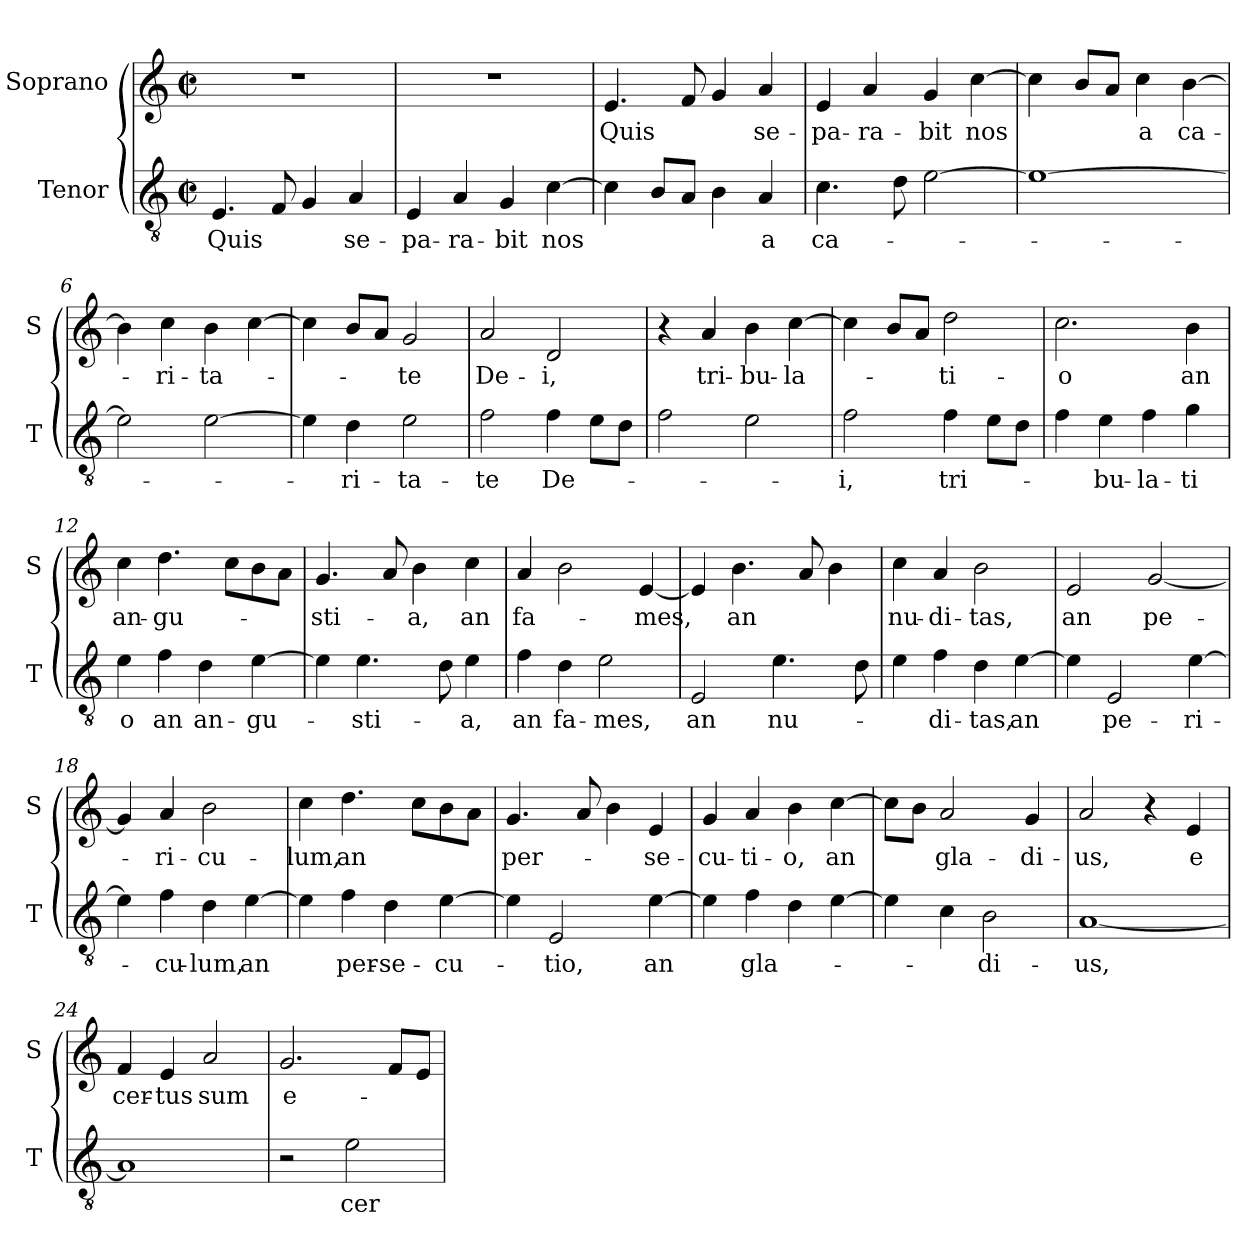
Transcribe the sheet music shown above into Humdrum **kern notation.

**kern	**text	**kern	**text
*part2	*part2	*part1	*part1
*staff2	*staff2	*staff1	*staff1
*I"Tenor	*	*I"Soprano	*
*I'T	*	*I'S	*
*clefGv2	*	*clefG2	*
*k[]	*	*k[]	*
*C:	*	*C:	*
*M2/2	*	*M2/2	*
*met(c|)	*	*met(c|)	*
=1	=1	=1	=1
!	!LO:LY:b	!	!
4.E/	Quis	1r	.
8F/	.	.	.
4G/	.	.	.
!	!LO:LY:b	!	!
4A/	se-	.	.
=2	=2	=2	=2
!	!LO:LY:b	!	!
4E/	-pa-	1r	.
!	!LO:LY:b	!	!
4A/	-ra-	.	.
!	!LO:LY:b	!	!
4G/	-bit	.	.
!	!LO:LY:b	!	!
[4c\	nos	.	.
=3	=3	=3	=3
!	!	!	!LO:LY:b
4c\]	.	4.e/	Quis
8B/L	.	.	.
8A/J	.	8f/	.
4B\	.	4g/	.
!	!LO:LY:b	!	!LO:LY:b
4A/	a	4a/	se-
=4	=4	=4	=4
!	!LO:LY:b	!	!LO:LY:b
4.c\	ca-	4e/	-pa-
!	!	!	!LO:LY:b
.	.	4a/	-ra-
8d\	.	.	.
!	!	!	!LO:LY:b
[2e\	.	4g/	-bit
!	!	!	!LO:LY:b
.	.	[4cc\	nos
=5	=5	=5	=5
1e_	.	4cc\]	.
.	.	8b/L	.
.	.	8a/J	.
!	!	!	!LO:LY:b
.	.	4cc\	a
!	!	!	!LO:LY:b
.	.	[4b\	ca-
!!LO:LB:g=z
=6	=6	=6	=6
2e\]	.	4b\]	.
!	!	!	!LO:LY:b
.	.	4cc\	-ri-
!	!	!	!LO:LY:b
[2e\	.	4b\	-ta-
.	.	[4cc\	.
=7	=7	=7	=7
4e\]	.	4cc\]	.
!	!LO:LY:b	!	!
4d\	-ri-	8b/L	.
.	.	8a/J	.
!	!LO:LY:b	!	!LO:LY:b
2e\	-ta-	2g/	-te
=8	=8	=8	=8
!	!LO:LY:b	!	!LO:LY:b
2f\	-te	2a/	De-
!	!LO:LY:b	!	!LO:LY:b
4f\	De-	2d/	-i,
8e\L	.	.	.
8d\J	.	.	.
=9	=9	=9	=9
2f\	.	4r	.
!	!	!	!LO:LY:b
.	.	4a/	tri-
!	!	!	!LO:LY:b
2e\	.	4b\	-bu-
!	!	!	!LO:LY:b
.	.	[4cc\	-la-
=10	=10	=10	=10
!	!LO:LY:b	!	!
2f\	-i,	4cc\]	.
.	.	8b/L	.
.	.	8a/J	.
!	!LO:LY:b	!	!LO:LY:b
4f\	tri-	2dd\	-ti-
8e\L	.	.	.
8d\J	.	.	.
!!LO:LB:g=z
=11	=11	=11	=11
!	!	!	!LO:LY:b
4f\	.	2.cc\	-o
!	!LO:LY:b	!	!
4e\	-bu-	.	.
!	!LO:LY:b	!	!
4f\	-la-	.	.
!	!LO:LY:b	!	!LO:LY:b
4g\	-ti	4b\	an
=12	=12	=12	=12
!	!LO:LY:b	!	!LO:LY:b
4e\	o	4cc\	an-
!	!LO:LY:b	!	!LO:LY:b
4f\	an	4.dd\	-gu-
!	!LO:LY:b	!	!
4d\	an-	.	.
.	.	8cc\L	.
!	!LO:LY:b	!	!
[4e\	-gu-	8b\	.
.	.	8a\J	.
=13	=13	=13	=13
!	!	!	!LO:LY:b
4e\]	.	4.g/	-sti-
!	!LO:LY:b	!	!
4.e\	-sti-	.	.
.	.	8a/	.
!	!	!	!LO:LY:b
.	.	4b\	-a,
8d\	.	.	.
!	!LO:LY:b	!	!LO:LY:b
4e\	-a,	4cc\	an
=14	=14	=14	=14
!	!LO:LY:b	!	!LO:LY:b
4f\	an	4a/	fa-
!	!LO:LY:b	!	!
4d\	fa-	2b\	.
!	!LO:LY:b	!	!
2e\	-mes,	.	.
!	!	!	!LO:LY:b
.	.	[4e/	-mes,
=15	=15	=15	=15
!	!LO:LY:b	!	!
2E/	an	4e/]	.
!	!	!	!LO:LY:b
.	.	4.b\	an
!	!LO:LY:b	!	!
4.e\	nu-	.	.
.	.	8a/	.
.	.	4b\	.
8d\	.	.	.
!!LO:LB:g=z
=16	=16	=16	=16
!	!	!	!LO:LY:b
4e\	.	4cc\	nu-
!	!LO:LY:b	!	!LO:LY:b
4f\	-di-	4a/	-di-
!	!LO:LY:b	!	!LO:LY:b
4d\	-tas,	2b\	-tas,
!	!LO:LY:b	!	!
[4e\	an	.	.
=17	=17	=17	=17
!	!	!	!LO:LY:b
4e\]	.	2e/	an
!	!LO:LY:b	!	!
2E/	pe-	.	.
!	!	!	!LO:LY:b
.	.	[2g/	pe-
!	!LO:LY:b	!	!
[4e\	-ri-	.	.
=18	=18	=18	=18
4e\]	.	4g/]	.
!	!LO:LY:b	!	!LO:LY:b
4f\	-cu-	4a/	-ri-
!	!LO:LY:b	!	!LO:LY:b
4d\	-lum,	2b\	-cu-
!	!LO:LY:b	!	!
[4e\	an	.	.
=19	=19	=19	=19
!	!	!	!LO:LY:b
4e\]	.	4cc\	-lum,
!	!LO:LY:b	!	!LO:LY:b
4f\	per-	4.dd\	an
!	!LO:LY:b	!	!
4d\	-se-	.	.
.	.	8cc\L	.
!	!LO:LY:b	!	!
[4e\	-cu-	8b\	.
.	.	8a\J	.
=20	=20	=20	=20
!	!	!	!LO:LY:b
4e\]	.	4.g/	per-
!	!LO:LY:b	!	!
2E/	-tio,	.	.
.	.	8a/	.
.	.	4b\	.
!	!LO:LY:b	!	!LO:LY:b
[4e\	an	4e/	-se-
!!LO:LB:g=z
=21	=21	=21	=21
!	!	!	!LO:LY:b
4e\]	.	4g/	-cu-
!	!LO:LY:b	!	!LO:LY:b
4f\	gla-	4a/	-ti-
!	!	!	!LO:LY:b
4d\	.	4b\	-o,
!	!	!	!LO:LY:b
[4e\	.	[4cc\	an
=22	=22	=22	=22
4e\]	.	8cc\L]	.
.	.	8b\J	.
!	!	!	!LO:LY:b
4c\	.	2a/	gla-
!	!LO:LY:b	!	!
2B\	-di-	.	.
!	!	!	!LO:LY:b
.	.	4g/	-di-
=23	=23	=23	=23
!	!LO:LY:b	!	!LO:LY:b
[1A	-us,	2a/	-us,
.	.	4r	.
!	!	!	!LO:LY:b
.	.	4e/	e
=24	=24	=24	=24
!	!	!	!LO:LY:b
1A]	.	4f/	cer-
!	!	!	!LO:LY:b
.	.	4e/	-tus
!	!	!	!LO:LY:b
.	.	2a/	sum
=25	=25	=25	=25
!	!	!	!LO:LY:b
2r	.	2.g/	e-
!	!LO:LY:b	!	!
2e\	cer-	.	.
.	.	8f/L	.
.	.	8e/J	.
=	=	=	=
*-	*-	*-	*-
